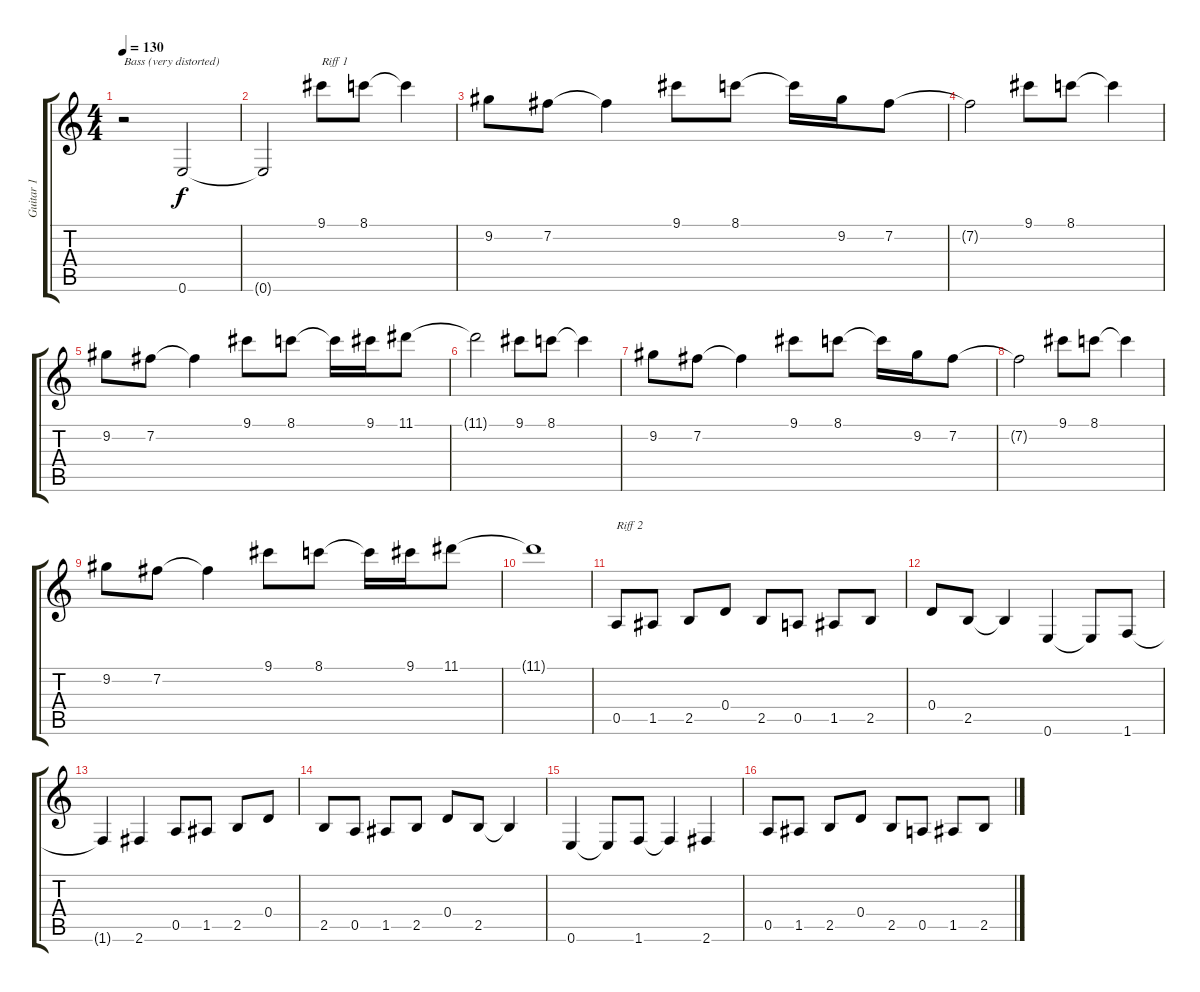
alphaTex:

\track ("Guitar 1" "Guitar 1") {instrument distortionguitar}
\staff {score tabs}
\tuning (E4 B3 G3 D3 A2 E2) {hide}
\ts (4 4)
\tempo 130
\clef g2
\ks c
r.2{txt "Bass (very distorted)" dy f instrument distortionguitar} 0.6.2 |
0.6{t}.2 9.1.8{txt "Riff 1"} 8.1.8 8.1{t}.4 |
9.2.8 7.2.8 7.2{t}.4 9.1.8 8.1.8 8.1{t}.16 9.2.16 7.2.8 |
7.2{t}.2 9.1.8 8.1.8 8.1{t}.4 |
9.2.8 7.2.8 7.2{t}.4 9.1.8 8.1.8 8.1{t}.16 9.1.16 11.1.8 |
11.1{t}.2 9.1.8 8.1.8 8.1{t}.4 |
9.2.8 7.2.8 7.2{t}.4 9.1.8 8.1.8 8.1{t}.16 9.2.16 7.2.8 |
7.2{t}.2 9.1.8 8.1.8 8.1{t}.4 |
9.2.8 7.2.8 7.2{t}.4 9.1.8 8.1.8 8.1{t}.16 9.1.16 11.1.8 |
11.1{t}.1 |
0.5.8{txt "Riff 2"} 1.5.8 2.5.8 0.4.8 2.5.8 0.5.8 1.5.8 2.5.8 |
0.4.8 2.5.8 2.5{t}.4 0.6.4 0.6{t}.8 1.6.8 |
1.6{t}.4 2.6.4 0.5.8 1.5.8 2.5.8 0.4.8 |
2.5.8 0.5.8 1.5.8 2.5.8 0.4.8 2.5.8 2.5{t}.4 |
0.6.4 0.6{t}.8 1.6.8 1.6{t}.4 2.6.4 |
0.5.8 1.5.8 2.5.8 0.4.8 2.5.8 0.5.8 1.5.8 2.5.8
